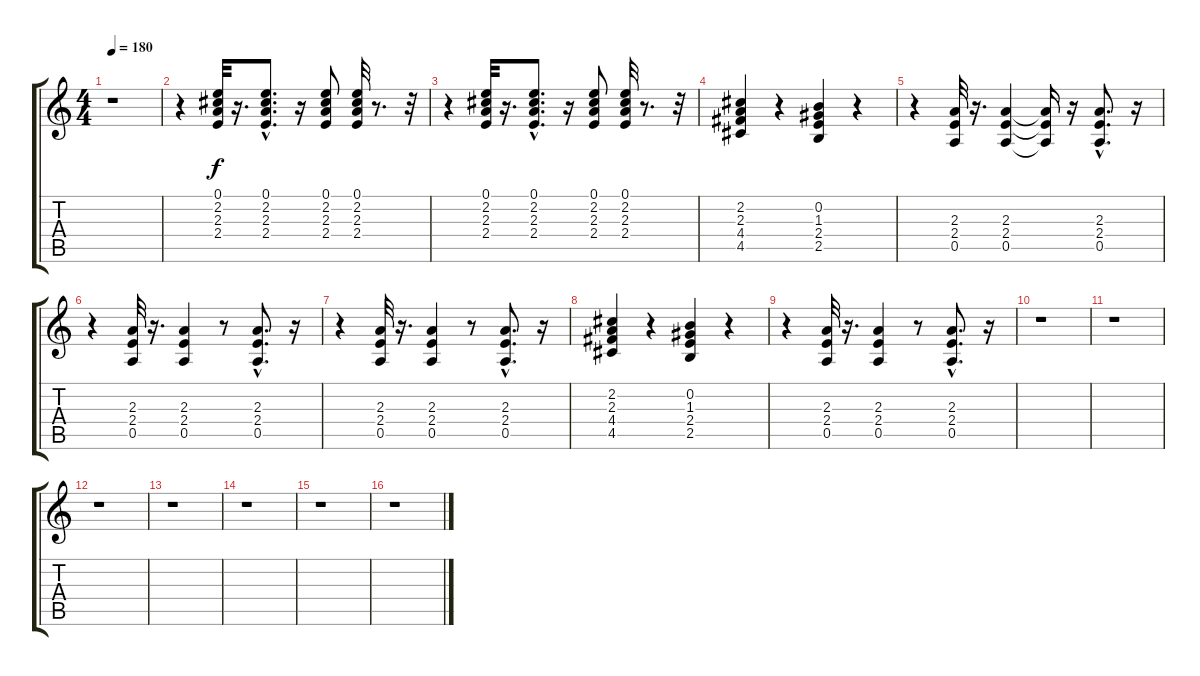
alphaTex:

\track "" {instrument electricguitarclean}
\staff {score tabs}
\tuning (E4 B3 G3 D3 A2 E2) {hide}
\ts (4 4)
\tempo 180
\clef g2
\ks c
r.1{dy f} |
r.4 (0.1 2.2 2.3 2.4).32 r.16{d} (0.1{hac} 2.2{hac} 2.3{hac} 2.4{hac}).8{d} r.16 (0.1 2.2 2.3 2.4).8 (0.1 2.2 2.3 2.4).32 r.8{d} r.32 |
r.4 (0.1 2.2 2.3 2.4).32 r.16{d} (0.1{hac} 2.2{hac} 2.3{hac} 2.4{hac}).8{d} r.16 (0.1 2.2 2.3 2.4).8 (0.1 2.2 2.3 2.4).32 r.8{d} r.32 |
(2.2 2.3 4.4 4.5).4 r.4 (0.2 1.3 2.4 2.5).4 r.4 |
r.4 (2.3 2.4 0.5).32 r.16{d} (2.3 2.4 0.5).4 (2.3{t} 2.4{t} 0.5{t}).16 r.16 (2.3{hac} 2.4{hac} 0.5{hac}).8{d} r.16 |
r.4 (2.3 2.4 0.5).32 r.16{d} (2.3 2.4 0.5).4 r.8 (2.3{hac} 2.4{hac} 0.5{hac}).8{d} r.16 |
r.4 (2.3 2.4 0.5).32 r.16{d} (2.3 2.4 0.5).4 r.8 (2.3{hac} 2.4{hac} 0.5{hac}).8{d} r.16 |
(2.2 2.3 4.4 4.5).4 r.4 (0.2 1.3 2.4 2.5).4 r.4 |
r.4 (2.3 2.4 0.5).32 r.16{d} (2.3 2.4 0.5).4 r.8 (2.3{hac} 2.4{hac} 0.5{hac}).8{d} r.16 |
r.1 |
r.1 |
r.1 |
r.1 |
r.1 |
r.1 |
r.1
